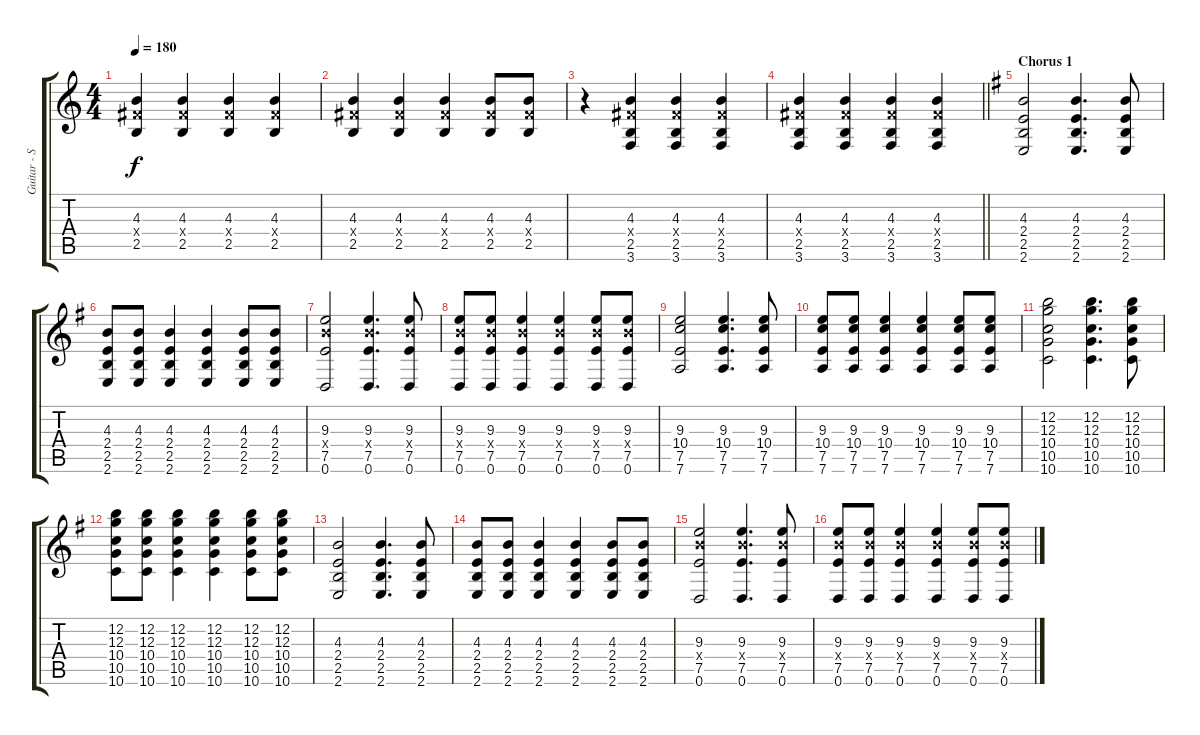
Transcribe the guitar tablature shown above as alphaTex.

\track ("Guitar - Simon Neil" "Guitar - S") {instrument electricguitarclean}
\staff {score tabs}
\tuning (E4 B3 G3 D3 A2 D2) {hide}
\ts (4 4)
\tempo 180
\clef g2
\ks c
(4.3 4.4{x} 2.5).4{dy f} (4.3 4.4{x} 2.5).4 (4.3 4.4{x} 2.5).4 (4.3 4.4{x} 2.5).4 |
(4.3 4.4{x} 2.5).4 (4.3 4.4{x} 2.5).4 (4.3 4.4{x} 2.5).4 (4.3 4.4{x} 2.5).8 (4.3 4.4{x} 2.5).8 |
r.4 (4.3 4.4{x} 2.5 3.6).4 (4.3 4.4{x} 2.5 3.6).4 (4.3 4.4{x} 2.5 3.6).4 |
\barLineRight lightlight
(4.3 4.4{x} 2.5 3.6).4 (4.3 4.4{x} 2.5 3.6).4 (4.3 4.4{x} 2.5 3.6).4 (4.3 4.4{x} 2.5 3.6).4 |
\section ("" "Chorus 1")
\ks eminor
(4.3 2.4 2.5 2.6).2{instrument overdrivenguitar} (4.3 2.4 2.5 2.6).4{d} (4.3 2.4 2.5 2.6).8 |
(4.3 2.4 2.5 2.6).8 (4.3 2.4 2.5 2.6).8 (4.3 2.4 2.5 2.6).4 (4.3 2.4 2.5 2.6).4 (4.3 2.4 2.5 2.6).8 (4.3 2.4 2.5 2.6).8 |
(9.3 9.4{x} 7.5 0.6).2 (9.3 9.4{x} 7.5 0.6).4{d} (9.3 9.4{x} 7.5 0.6).8 |
(9.3 9.4{x} 7.5 0.6).8 (9.3 9.4{x} 7.5 0.6).8 (9.3 9.4{x} 7.5 0.6).4 (9.3 9.4{x} 7.5 0.6).4 (9.3 9.4{x} 7.5 0.6).8 (9.3 9.4{x} 7.5 0.6).8 |
(9.3 10.4 7.5 7.6).2 (9.3 10.4 7.5 7.6).4{d} (9.3 10.4 7.5 7.6).8 |
(9.3 10.4 7.5 7.6).8 (9.3 10.4 7.5 7.6).8 (9.3 10.4 7.5 7.6).4 (9.3 10.4 7.5 7.6).4 (9.3 10.4 7.5 7.6).8 (9.3 10.4 7.5 7.6).8 |
(12.2 12.3 10.4 10.5 10.6).2 (12.2 12.3 10.4 10.5 10.6).4{d} (12.2 12.3 10.4 10.5 10.6).8 |
(12.2 12.3 10.4 10.5 10.6).8 (12.2 12.3 10.4 10.5 10.6).8 (12.2 12.3 10.4 10.5 10.6).4 (12.2 12.3 10.4 10.5 10.6).4 (12.2 12.3 10.4 10.5 10.6).8 (12.2 12.3 10.4 10.5 10.6).8 |
(4.3 2.4 2.5 2.6).2 (4.3 2.4 2.5 2.6).4{d} (4.3 2.4 2.5 2.6).8 |
(4.3 2.4 2.5 2.6).8 (4.3 2.4 2.5 2.6).8 (4.3 2.4 2.5 2.6).4 (4.3 2.4 2.5 2.6).4 (4.3 2.4 2.5 2.6).8 (4.3 2.4 2.5 2.6).8 |
(9.3 9.4{x} 7.5 0.6).2 (9.3 9.4{x} 7.5 0.6).4{d} (9.3 9.4{x} 7.5 0.6).8 |
(9.3 9.4{x} 7.5 0.6).8 (9.3 9.4{x} 7.5 0.6).8 (9.3 9.4{x} 7.5 0.6).4 (9.3 9.4{x} 7.5 0.6).4 (9.3 9.4{x} 7.5 0.6).8 (9.3 9.4{x} 7.5 0.6).8
